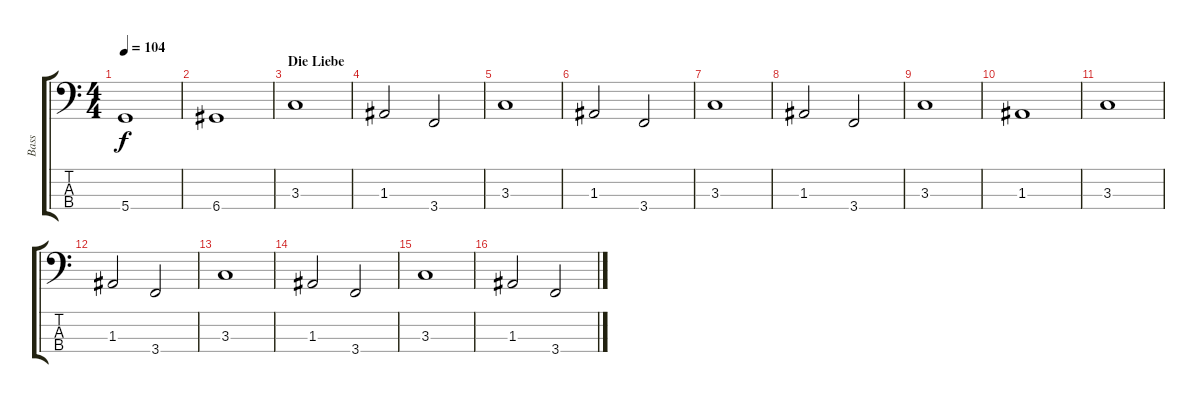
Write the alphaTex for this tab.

\track ("Bass" "Bass") {instrument fretlessbass}
\staff {score tabs}
\tuning (G2 D2 A1 D1) {hide}
\ts (4 4)
\tempo 104
\clef f4
\ks c
5.4.1{dy f} |
6.4.1 |
\section ("" "Die Liebe")
3.3.1 |
1.3.2 3.4.2 |
3.3.1 |
1.3.2 3.4.2 |
3.3.1 |
1.3.2 3.4.2 |
3.3.1 |
1.3.1 |
3.3.1 |
1.3.2 3.4.2 |
3.3.1 |
1.3.2 3.4.2 |
3.3.1 |
1.3.2 3.4.2
